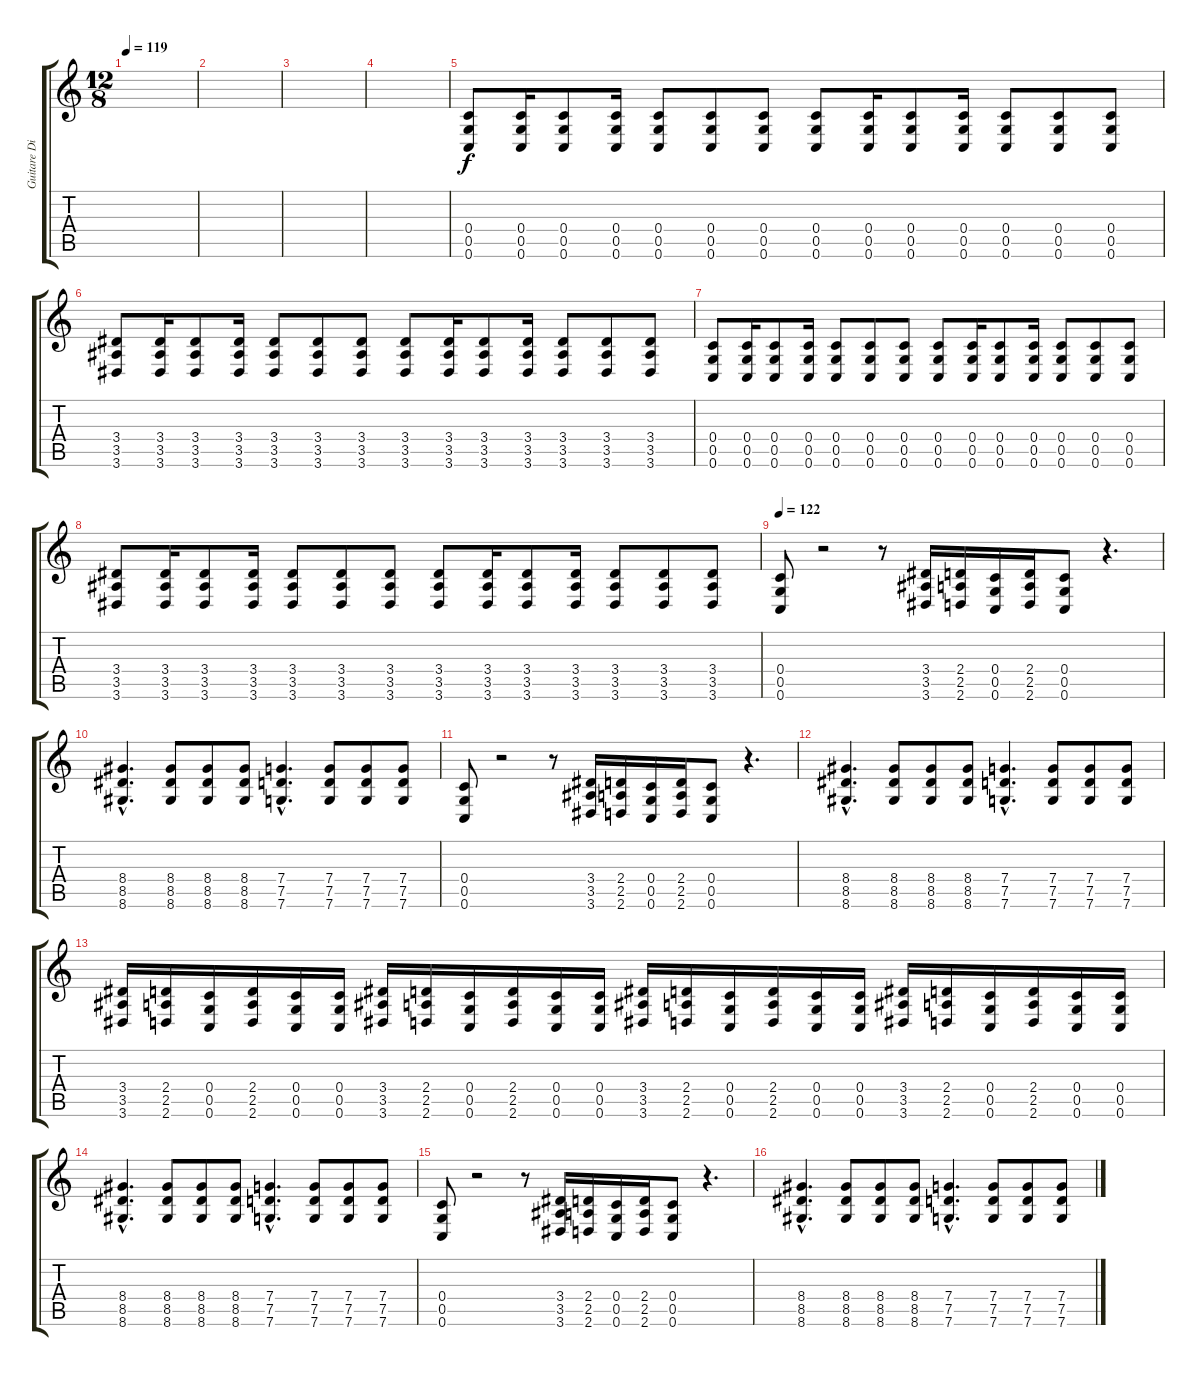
\track ("Guitare Disto" "Guitare Di") {instrument distortionguitar}
\staff {score tabs}
\tuning (D4 A3 F3 C3 G2 C2) {hide}
\ts (12 8)
\tempo 119
\clef g2
\ks c
|
|
|
|
(0.4 0.5 0.6).8{volume 6} (0.4 0.5 0.6).16 (0.4 0.5 0.6).8 (0.4 0.5 0.6).16 (0.4 0.5 0.6).8 (0.4 0.5 0.6).8 (0.4 0.5 0.6).8 (0.4 0.5 0.6).8 (0.4 0.5 0.6).16 (0.4 0.5 0.6).8 (0.4 0.5 0.6).16 (0.4 0.5 0.6).8 (0.4 0.5 0.6).8 (0.4 0.5 0.6).8 |
(3.4 3.5 3.6).8 (3.4 3.5 3.6).16 (3.4 3.5 3.6).8 (3.4 3.5 3.6).16 (3.4 3.5 3.6).8 (3.4 3.5 3.6).8 (3.4 3.5 3.6).8 (3.4 3.5 3.6).8 (3.4 3.5 3.6).16 (3.4 3.5 3.6).8 (3.4 3.5 3.6).16 (3.4 3.5 3.6).8 (3.4 3.5 3.6).8 (3.4 3.5 3.6).8 |
(0.4 0.5 0.6).8 (0.4 0.5 0.6).16 (0.4 0.5 0.6).8 (0.4 0.5 0.6).16 (0.4 0.5 0.6).8 (0.4 0.5 0.6).8 (0.4 0.5 0.6).8 (0.4 0.5 0.6).8 (0.4 0.5 0.6).16 (0.4 0.5 0.6).8 (0.4 0.5 0.6).16 (0.4 0.5 0.6).8 (0.4 0.5 0.6).8 (0.4 0.5 0.6).8 |
(3.4 3.5 3.6).8 (3.4 3.5 3.6).16 (3.4 3.5 3.6).8 (3.4 3.5 3.6).16 (3.4 3.5 3.6).8 (3.4 3.5 3.6).8 (3.4 3.5 3.6).8 (3.4 3.5 3.6).8 (3.4 3.5 3.6).16 (3.4 3.5 3.6).8 (3.4 3.5 3.6).16 (3.4 3.5 3.6).8 (3.4 3.5 3.6).8 (3.4 3.5 3.6).8 |
\tempo 122
(0.4 0.5 0.6).8{volume 13} r.2 r.8 (3.4 3.5 3.6).16 (2.4 2.5 2.6).16 (0.4 0.5 0.6).16 (2.4 2.5 2.6).16 (0.4 0.5 0.6).8 r.4{d} |
(8.4{hac} 8.5{hac} 8.6{hac}).4{d} (8.4 8.5 8.6).8 (8.4 8.5 8.6).8 (8.4 8.5 8.6).8 (7.4{hac} 7.5{hac} 7.6{hac}).4{d} (7.4 7.5 7.6).8 (7.4 7.5 7.6).8 (7.4 7.5 7.6).8 |
(0.4 0.5 0.6).8 r.2 r.8 (3.4 3.5 3.6).16 (2.4 2.5 2.6).16 (0.4 0.5 0.6).16 (2.4 2.5 2.6).16 (0.4 0.5 0.6).8 r.4{d} |
(8.4{hac} 8.5{hac} 8.6{hac}).4{d} (8.4 8.5 8.6).8 (8.4 8.5 8.6).8 (8.4 8.5 8.6).8 (7.4{hac} 7.5{hac} 7.6{hac}).4{d} (7.4 7.5 7.6).8 (7.4 7.5 7.6).8 (7.4 7.5 7.6).8 |
(3.4 3.5 3.6).16 (2.4 2.5 2.6).16 (0.4 0.5 0.6).16 (2.4 2.5 2.6).16 (0.4 0.5 0.6).16 (0.4 0.5 0.6).16 (3.4 3.5 3.6).16 (2.4 2.5 2.6).16 (0.4 0.5 0.6).16 (2.4 2.5 2.6).16 (0.4 0.5 0.6).16 (0.4 0.5 0.6).16 (3.4 3.5 3.6).16 (2.4 2.5 2.6).16 (0.4 0.5 0.6).16 (2.4 2.5 2.6).16 (0.4 0.5 0.6).16 (0.4 0.5 0.6).16 (3.4 3.5 3.6).16 (2.4 2.5 2.6).16 (0.4 0.5 0.6).16 (2.4 2.5 2.6).16 (0.4 0.5 0.6).16 (0.4 0.5 0.6).16 |
(8.4{hac} 8.5{hac} 8.6{hac}).4{d} (8.4 8.5 8.6).8 (8.4 8.5 8.6).8 (8.4 8.5 8.6).8 (7.4{hac} 7.5{hac} 7.6{hac}).4{d} (7.4 7.5 7.6).8 (7.4 7.5 7.6).8 (7.4 7.5 7.6).8 |
(0.4 0.5 0.6).8 r.2 r.8 (3.4 3.5 3.6).16 (2.4 2.5 2.6).16 (0.4 0.5 0.6).16 (2.4 2.5 2.6).16 (0.4 0.5 0.6).8 r.4{d} |
(8.4{hac} 8.5{hac} 8.6{hac}).4{d} (8.4 8.5 8.6).8 (8.4 8.5 8.6).8 (8.4 8.5 8.6).8 (7.4{hac} 7.5{hac} 7.6{hac}).4{d} (7.4 7.5 7.6).8 (7.4 7.5 7.6).8 (7.4 7.5 7.6).8
